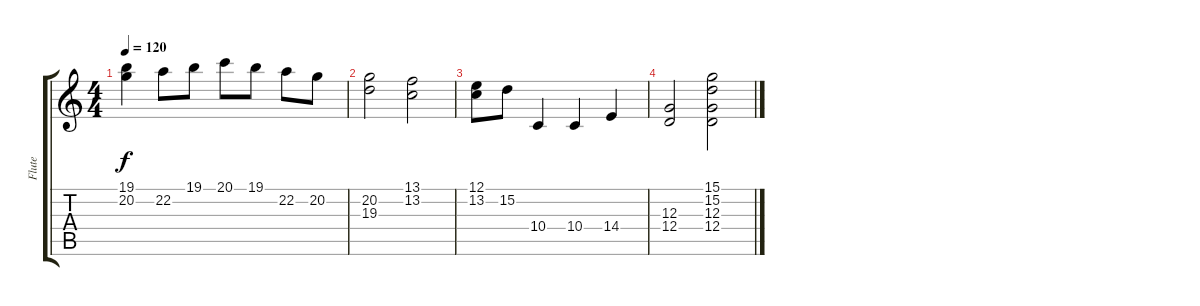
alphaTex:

\track ("Flute" "Flute") {instrument flute}
\staff {score tabs}
\tuning (E4 B3 G3 D3 A2 E2) {hide}
\ts (4 4)
\tempo 120
\clef g2
\ks c
(19.1 20.2).4{dy f} 22.2.8 19.1.8 20.1.8 19.1.8 22.2.8 20.2.8 |
(20.2 19.3).2 (13.1 13.2).2 |
(12.1 13.2).8 15.2.8 10.4.4 10.4.4 14.4.4 |
(12.3 12.4).2 (15.1 15.2 12.3 12.4).2
